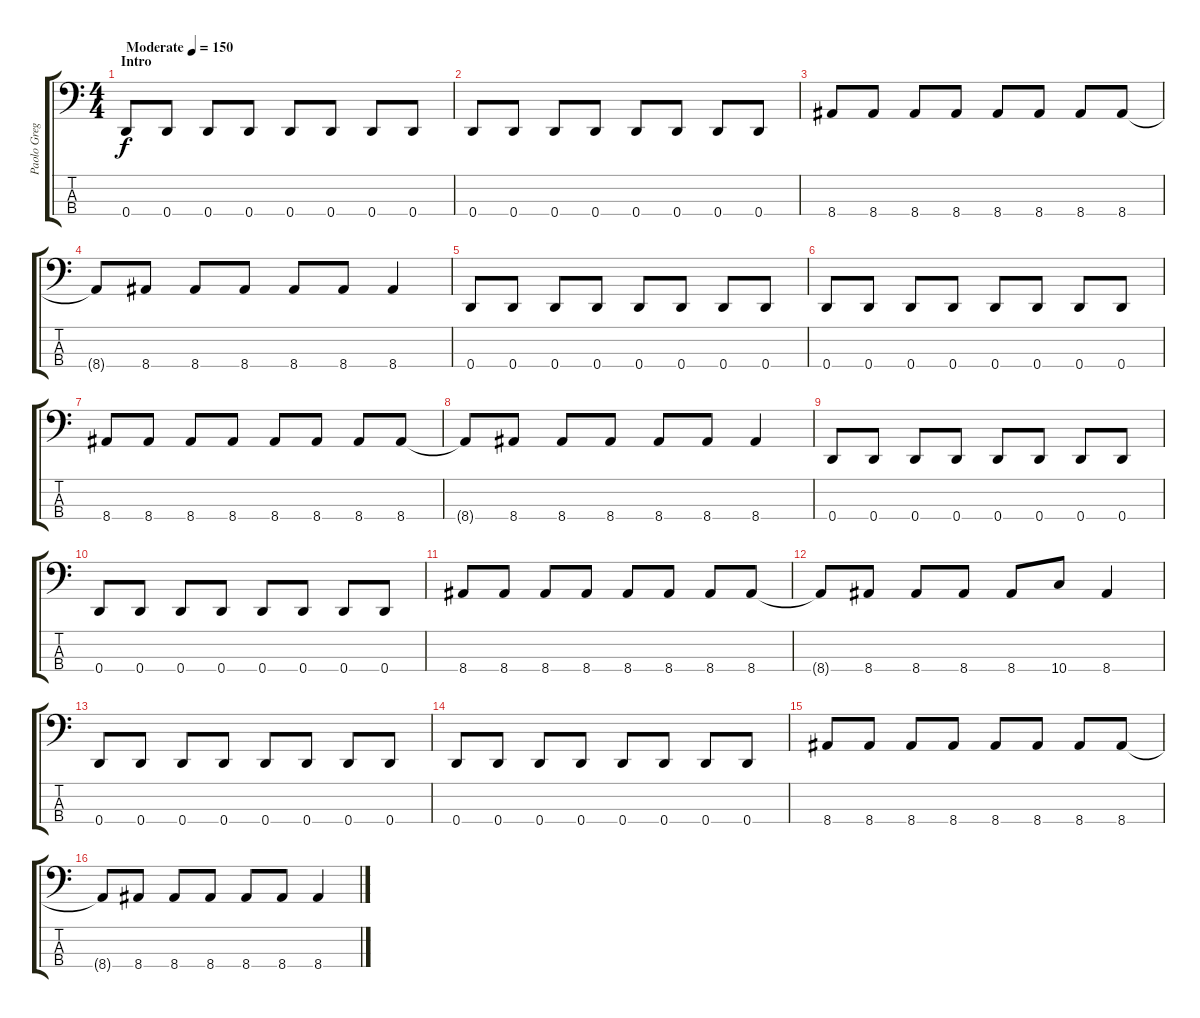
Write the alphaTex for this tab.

\track ("Paolo Gregoletto" "Paolo Greg") {instrument electricbassfinger}
\staff {score tabs}
\tuning (G2 D2 A1 D1) {hide}
\ts (4 4)
\section ("" "Intro")
\tempo (150 "Moderate")
\clef f4
\ks c
0.4.8{dy f instrument electricbassfinger} 0.4.8 0.4.8 0.4.8 0.4.8 0.4.8 0.4.8 0.4.8 |
0.4.8 0.4.8 0.4.8 0.4.8 0.4.8 0.4.8 0.4.8 0.4.8 |
8.4.8 8.4.8 8.4.8 8.4.8 8.4.8 8.4.8 8.4.8 8.4.8 |
8.4{t}.8 8.4.8 8.4.8 8.4.8 8.4.8 8.4.8 8.4.4 |
0.4.8 0.4.8 0.4.8 0.4.8 0.4.8 0.4.8 0.4.8 0.4.8 |
0.4.8 0.4.8 0.4.8 0.4.8 0.4.8 0.4.8 0.4.8 0.4.8 |
8.4.8 8.4.8 8.4.8 8.4.8 8.4.8 8.4.8 8.4.8 8.4.8 |
8.4{t}.8 8.4.8 8.4.8 8.4.8 8.4.8 8.4.8 8.4.4 |
0.4.8 0.4.8 0.4.8 0.4.8 0.4.8 0.4.8 0.4.8 0.4.8 |
0.4.8 0.4.8 0.4.8 0.4.8 0.4.8 0.4.8 0.4.8 0.4.8 |
8.4.8 8.4.8 8.4.8 8.4.8 8.4.8 8.4.8 8.4.8 8.4.8 |
8.4{t}.8 8.4.8 8.4.8 8.4.8 8.4.8 10.4.8 8.4.4 |
0.4.8 0.4.8 0.4.8 0.4.8 0.4.8 0.4.8 0.4.8 0.4.8 |
0.4.8 0.4.8 0.4.8 0.4.8 0.4.8 0.4.8 0.4.8 0.4.8 |
8.4.8 8.4.8 8.4.8 8.4.8 8.4.8 8.4.8 8.4.8 8.4.8 |
8.4{t}.8 8.4.8 8.4.8 8.4.8 8.4.8 8.4.8 8.4.4
